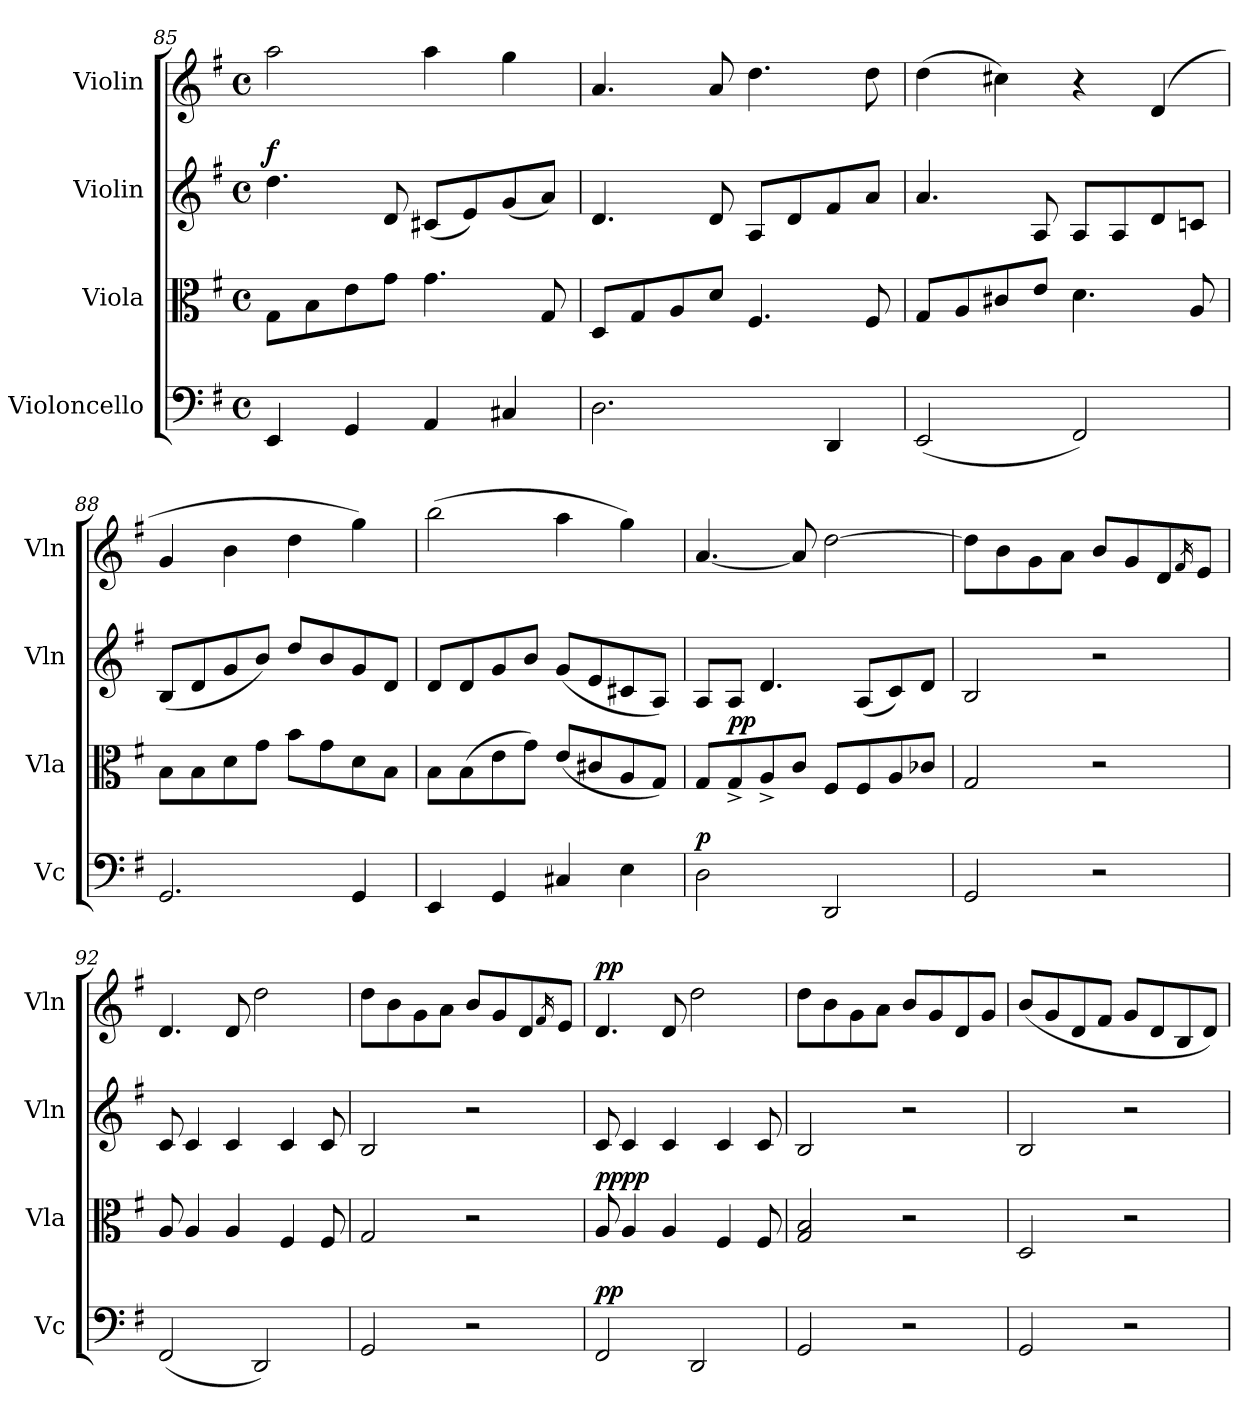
**kern	**dynam	**kern	**dynam	**kern	**dynam	**kern	**dynam
*part4	*part4	*part3	*part3	*part2	*part2	*part1	*part1
*staff4	*staff4	*staff3	*staff3	*staff2	*staff2	*staff1	*staff1
*I"Violoncello	*	*I"Viola	*	*I"Violin	*	*I"Violin	*
*I'Vc	*	*I'Vla	*	*I'Vln	*	*I'Vln	*
*clefF4	*	*clefC3	*	*clefG2	*	*clefG2	*
*k[f#]	*	*k[f#]	*	*k[f#]	*	*k[f#]	*
*M4/4	*	*M4/4	*	*M4/4	*	*M4/4	*
*met(c)	*	*met(c)	*	*met(c)	*	*met(c)	*
=85	=85	=85	=85	=85	=85	=85	=85
!	!	!	!	!	!LO:DY:a	!	!
4EE/	.	8G\L	.	4.dd\	f	2aa\	.
.	.	8B\	.	.	.	.	.
4GG/	.	8e\	.	.	.	.	.
.	.	8g\J	.	8d/	.	.	.
4AA/	.	4.g\	.	(8c#X/L	.	4aa\	.
.	.	.	.	8e/)	.	.	.
4C#X/	.	.	.	(8g/	.	4gg\	.
.	.	8G/	.	8a/J)	.	.	.
=86	=86	=86	=86	=86	=86	=86	=86
2.D\	.	8D/L	.	4.d/	.	4.a/	.
.	.	8G/	.	.	.	.	.
.	.	8A/	.	.	.	.	.
.	.	8d/J	.	8d/	.	8a/	.
.	.	4.F#/	.	8A/L	.	4.dd\	.
.	.	.	.	8d/	.	.	.
4DD/	.	.	.	8f#/	.	.	.
.	.	8F#/	.	8a/J	.	8dd\	.
=87	=87	=87	=87	=87	=87	=87	=87
(2EE/	.	8G/L	.	4.a/	.	(4dd\	.
.	.	8A/	.	.	.	.	.
.	.	8c#X/	.	.	.	4cc#X\)	.
.	.	8e/J	.	8A/	.	.	.
2FF#/)	.	4.d\	.	8A/L	.	4r	.
.	.	.	.	8A/	.	.	.
.	.	.	.	8d/	.	(4d/	.
.	.	8A/	.	8cn/J	.	.	.
=88	=88	=88	=88	=88	=88	=88	=88
2.GG/	.	8B\L	.	(8B/L	.	4g/	.
.	.	8B\	.	8d/	.	.	.
.	.	8d\	.	8g/	.	4b\	.
.	.	8g\J	.	8b/J)	.	.	.
.	.	8b\L	.	8dd/L	.	4dd\	.
.	.	8g\	.	8b/	.	.	.
4GG/	.	8d\	.	8g/	.	4gg\)	.
.	.	8B\J	.	8d/J	.	.	.
=89	=89	=89	=89	=89	=89	=89	=89
4EE/	.	8B\L	.	8d/L	.	(2bb\	.
.	.	(8B\	.	8d/	.	.	.
4GG/	.	8e\	.	8g/	.	.	.
.	.	8g\J)	.	8b/J	.	.	.
4C#X/	.	(8e/L	.	(8g/L	.	4aa\	.
.	.	8c#X/	.	8e/	.	.	.
4E\	.	8A/	.	8c#X/	.	4gg\)	.
.	.	8G/J)	.	8A/J)	.	.	.
=90	=90	=90	=90	=90	=90	=90	=90
!	!LO:DY:a	!	!	!	!	!	!
2D\	p	8G/L	.	8A/L	.	[4.a/	.
!	!	!	!LO:DY:a	!	!	!	!
!	!	!	!LO:DY:n=1:a	!	!	!	!
.	.	8G^/	p p	8A/J	.	.	.
.	.	8A^/	.	4.d/	.	.	.
.	.	8c/J	.	.	.	8a/]	.
2DD/	.	8F#/L	.	.	.	[2dd\	.
.	.	8F#/	.	(8A/L	.	.	.
.	.	8A/	.	8c/)	.	.	.
.	.	8c-X/J	.	8d/J	.	.	.
=91	=91	=91	=91	=91	=91	=91	=91
2GG/	.	2G/	.	2B/	.	8dd\L]	.
.	.	.	.	.	.	8b\	.
.	.	.	.	.	.	8g\	.
.	.	.	.	.	.	8a\J	.
2r	.	2r	.	2r	.	8b/L	.
.	.	.	.	.	.	8g/	.
.	.	.	.	.	.	8d/	.
.	.	.	.	.	.	16qf#/	.
.	.	.	.	.	.	8e/J	.
=92	=92	=92	=92	=92	=92	=92	=92
(2FF#/	.	8A/	.	8c/	.	4.d/	.
.	.	4A/	.	4c/	.	.	.
.	.	4A/	.	4c/	.	8d/	.
2DD/)	.	.	.	.	.	2dd\	.
.	.	4F#/	.	4c/	.	.	.
.	.	8F#/	.	8c/	.	.	.
=93	=93	=93	=93	=93	=93	=93	=93
2GG/	.	2G/	.	2B/	.	8dd\L	.
.	.	.	.	.	.	8b\	.
.	.	.	.	.	.	8g\	.
.	.	.	.	.	.	8a\J	.
2r	.	2r	.	2r	.	8b/L	.
.	.	.	.	.	.	8g/	.
.	.	.	.	.	.	8d/	.
.	.	.	.	.	.	16qf#/	.
.	.	.	.	.	.	8e/J	.
=94	=94	=94	=94	=94	=94	=94	=94
!	!LO:DY:a	!	!LO:DY:a	!	!	!	!
!	!	!	!LO:DY:n=1:a	!	!	!	!LO:DY:a
2FF#/	pp	8A/	pp pp	8c/	.	4.d/	pp
.	.	4A/	.	4c/	.	.	.
.	.	4A/	.	4c/	.	8d/	.
2DD/	.	.	.	.	.	2dd\	.
.	.	4F#/	.	4c/	.	.	.
.	.	8F#/	.	8c/	.	.	.
=95	=95	=95	=95	=95	=95	=95	=95
2GG/	.	2G/ 2B/	.	2B/	.	8dd\L	.
.	.	.	.	.	.	8b\	.
.	.	.	.	.	.	8g\	.
.	.	.	.	.	.	8a\J	.
2r	.	2r	.	2r	.	8b/L	.
.	.	.	.	.	.	8g/	.
.	.	.	.	.	.	8d/	.
.	.	.	.	.	.	8g/J	.
=96	=96	=96	=96	=96	=96	=96	=96
2GG/	.	2D/	.	2B/	.	(8b/L	.
.	.	.	.	.	.	8g/	.
.	.	.	.	.	.	8d/	.
.	.	.	.	.	.	8f#/J	.
2r	.	2r	.	2r	.	8g/L	.
.	.	.	.	.	.	8d/	.
.	.	.	.	.	.	8B/	.
.	.	.	.	.	.	8d/J)	.
=	=	=	=	=	=	=	=
*-	*-	*-	*-	*-	*-	*-	*-
